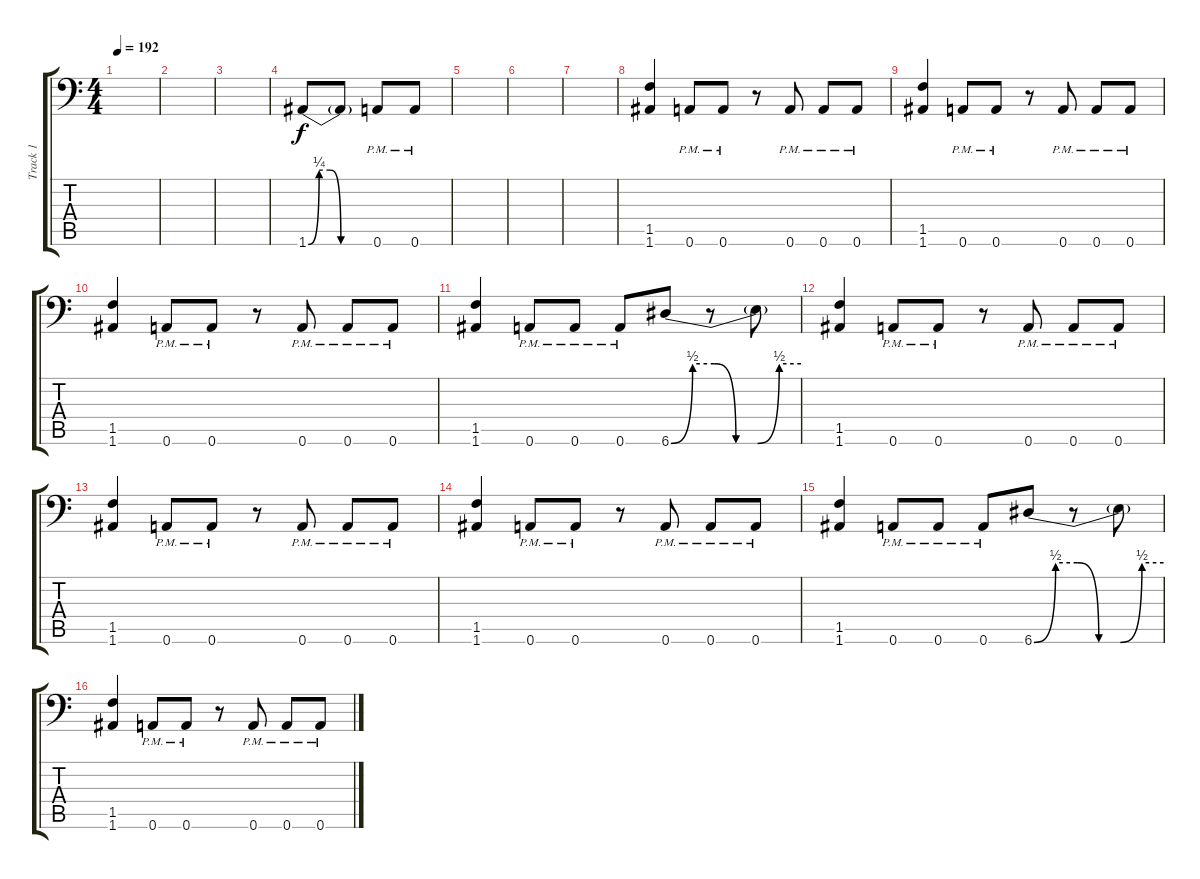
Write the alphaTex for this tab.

\track ("Track 1" "Track 1") {instrument distortionguitar}
\staff {score tabs}
\tuning (B3 Gb3 D3 A2 E2 A1) {hide}
\ts (4 4)
\tempo 192
\clef f4
\ks c
|
|
|
1.6{be (custom 0 0 10 1 20 1 30 0 60 0)}.8 1.6{t}.8 0.6{pm}.8 0.6{pm}.8 |
|
|
|
(1.5 1.6).4 0.6{pm}.8 0.6{pm}.8 r.8 0.6{pm}.8 0.6{pm}.8 0.6{pm}.8 |
(1.5 1.6).4 0.6{pm}.8 0.6{pm}.8 r.8 0.6{pm}.8 0.6{pm}.8 0.6{pm}.8 |
(1.5 1.6).4 0.6{pm}.8 0.6{pm}.8 r.8 0.6{pm}.8 0.6{pm}.8 0.6{pm}.8 |
(1.5 1.6).4 0.6{pm}.8 0.6{pm}.8 0.6{pm}.8 6.6{be (custom 0 0 10 2 20 2 30 0 40 0 50 2 60 2)}.8 r.8 6.6{t}.8 |
(1.5 1.6).4 0.6{pm}.8 0.6{pm}.8 r.8 0.6{pm}.8 0.6{pm}.8 0.6{pm}.8 |
(1.5 1.6).4 0.6{pm}.8 0.6{pm}.8 r.8 0.6{pm}.8 0.6{pm}.8 0.6{pm}.8 |
(1.5 1.6).4 0.6{pm}.8 0.6{pm}.8 r.8 0.6{pm}.8 0.6{pm}.8 0.6{pm}.8 |
(1.5 1.6).4 0.6{pm}.8 0.6{pm}.8 0.6{pm}.8 6.6{be (custom 0 0 10 2 20 2 30 0 40 0 50 2 60 2)}.8 r.8 6.6{t}.8 |
(1.5 1.6).4 0.6{pm}.8 0.6{pm}.8 r.8 0.6{pm}.8 0.6{pm}.8 0.6{pm}.8
